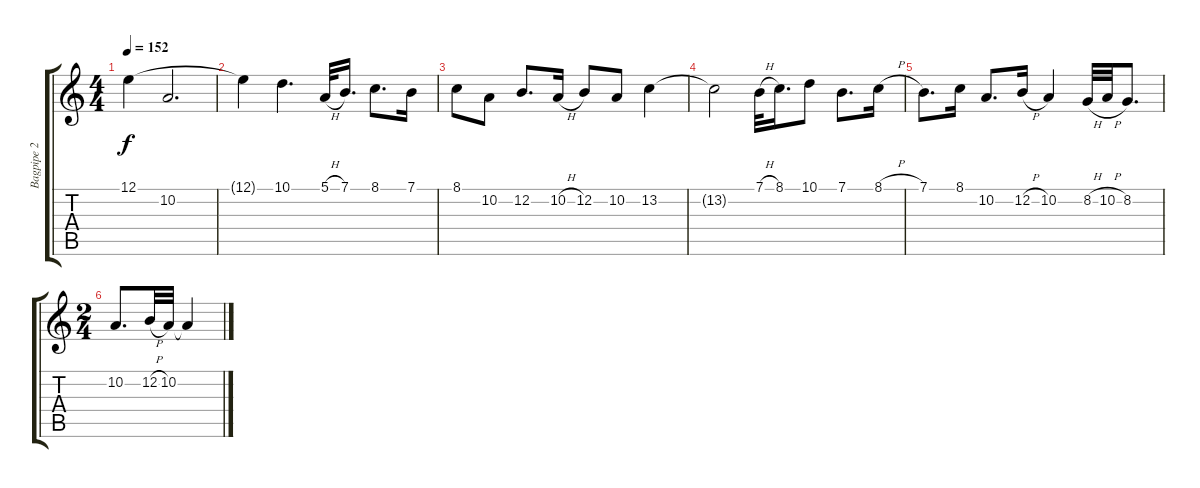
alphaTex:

\track ("Bagpipe 2" "Bagpipe 2") {instrument bagpipe}
\staff {score tabs}
\tuning (E4 B3 G3 D3 A2 E2) {hide}
\ts (4 4)
\tempo 152
\clef g2
\ks c
12.1.4{dy f} 10.2.2{d} |
12.1{t}.4 10.1.4{d} 5.1{h}.32 7.1.16{d} 8.1.8{d} 7.1.16 |
8.1.8 10.2.8 12.2.8{d} 10.2{h}.16 12.2.8 10.2.8 13.2.4 |
13.2{t}.2 7.1{h}.32 8.1.16{d} 10.1.8 7.1.8{d} 8.1{h}.16 |
7.1.8{d} 8.1.16 10.2.8{d} 12.2{h}.16 10.2.4 8.2{h}.32 10.2{h}.32 8.2.8{d} |
\ts (2 4)
10.2.8{d} 12.2{h}.32 10.2.32 10.2{t}.4
